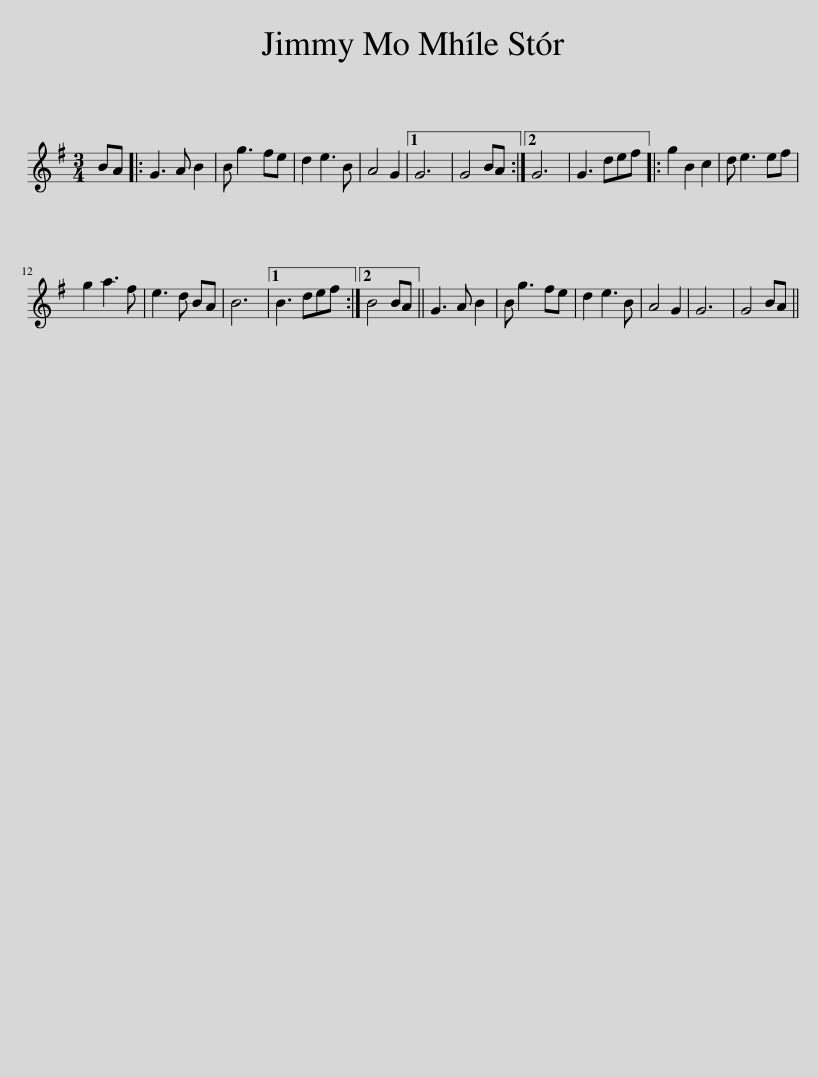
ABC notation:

X:1
L:1/8
M:3/4
I:linebreak $
K:G
V:1 treble
V:1
 BA |: G3 A B2 | B g3 fe | d2 e3 B | A4 G2 |1 %5
 G6 | G4 BA :|2 G6 | G3 def |: g2 B2 c2 | %10
 d e3 ef |$ g2 a3 f | e3 d BA | B6 |1 B3 def :|2 %15
 B4 BA || G3 A B2 | B g3 fe | d2 e3 B | A4 G2 | %20
 G6 | G4 BA || %22
